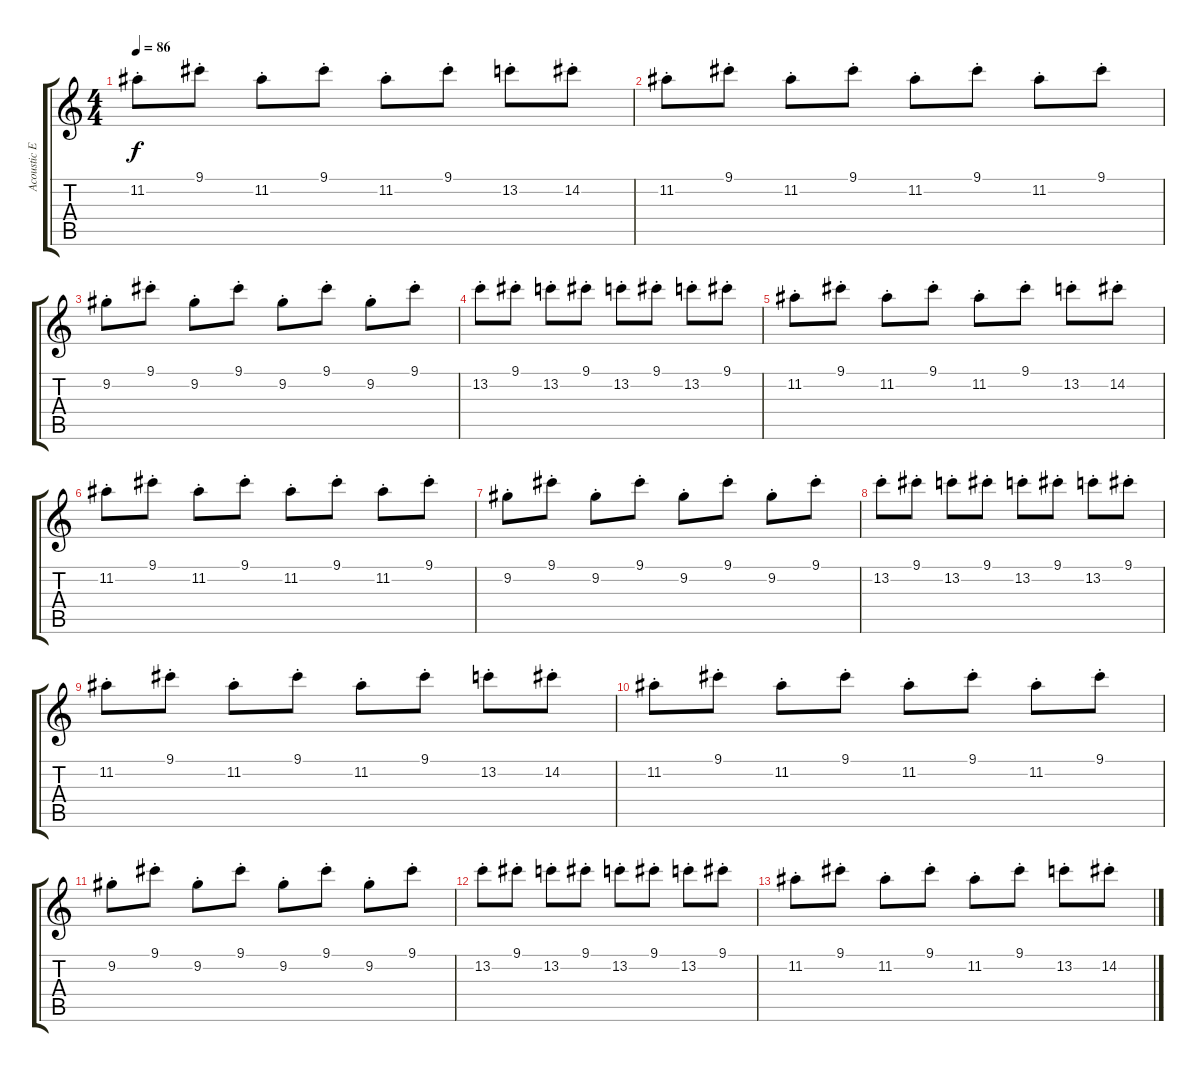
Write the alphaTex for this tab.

\track ("Acoustic Effect" "Acoustic E") {instrument acousticguitarsteel}
\staff {score tabs}
\tuning (E4 B3 G3 D3 A2 E2) {hide}
\ts (4 4)
\tempo 86
\clef g2
\ks c
11.2{st}.8{dy f} 9.1{st}.8 11.2{st}.8 9.1{st}.8 11.2{st}.8 9.1{st}.8 13.2{st}.8 14.2{st}.8 |
11.2{st}.8 9.1{st}.8 11.2{st}.8 9.1{st}.8 11.2{st}.8 9.1{st}.8 11.2{st}.8 9.1{st}.8 |
9.2{st}.8 9.1{st}.8 9.2{st}.8 9.1{st}.8 9.2{st}.8 9.1{st}.8 9.2{st}.8 9.1{st}.8 |
13.2{st}.8 9.1{st}.8 13.2{st}.8 9.1{st}.8 13.2{st}.8 9.1{st}.8 13.2{st}.8 9.1{st}.8 |
11.2{st}.8 9.1{st}.8 11.2{st}.8 9.1{st}.8 11.2{st}.8 9.1{st}.8 13.2{st}.8 14.2{st}.8 |
11.2{st}.8 9.1{st}.8 11.2{st}.8 9.1{st}.8 11.2{st}.8 9.1{st}.8 11.2{st}.8 9.1{st}.8 |
9.2{st}.8 9.1{st}.8 9.2{st}.8 9.1{st}.8 9.2{st}.8 9.1{st}.8 9.2{st}.8 9.1{st}.8 |
13.2{st}.8 9.1{st}.8 13.2{st}.8 9.1{st}.8 13.2{st}.8 9.1{st}.8 13.2{st}.8 9.1{st}.8 |
11.2{st}.8 9.1{st}.8 11.2{st}.8 9.1{st}.8 11.2{st}.8 9.1{st}.8 13.2{st}.8 14.2{st}.8 |
11.2{st}.8 9.1{st}.8 11.2{st}.8 9.1{st}.8 11.2{st}.8 9.1{st}.8 11.2{st}.8 9.1{st}.8 |
9.2{st}.8 9.1{st}.8 9.2{st}.8 9.1{st}.8 9.2{st}.8 9.1{st}.8 9.2{st}.8 9.1{st}.8 |
13.2{st}.8 9.1{st}.8 13.2{st}.8 9.1{st}.8 13.2{st}.8 9.1{st}.8 13.2{st}.8 9.1{st}.8 |
11.2{st}.8 9.1{st}.8 11.2{st}.8 9.1{st}.8 11.2{st}.8 9.1{st}.8 13.2{st}.8 14.2{st}.8
